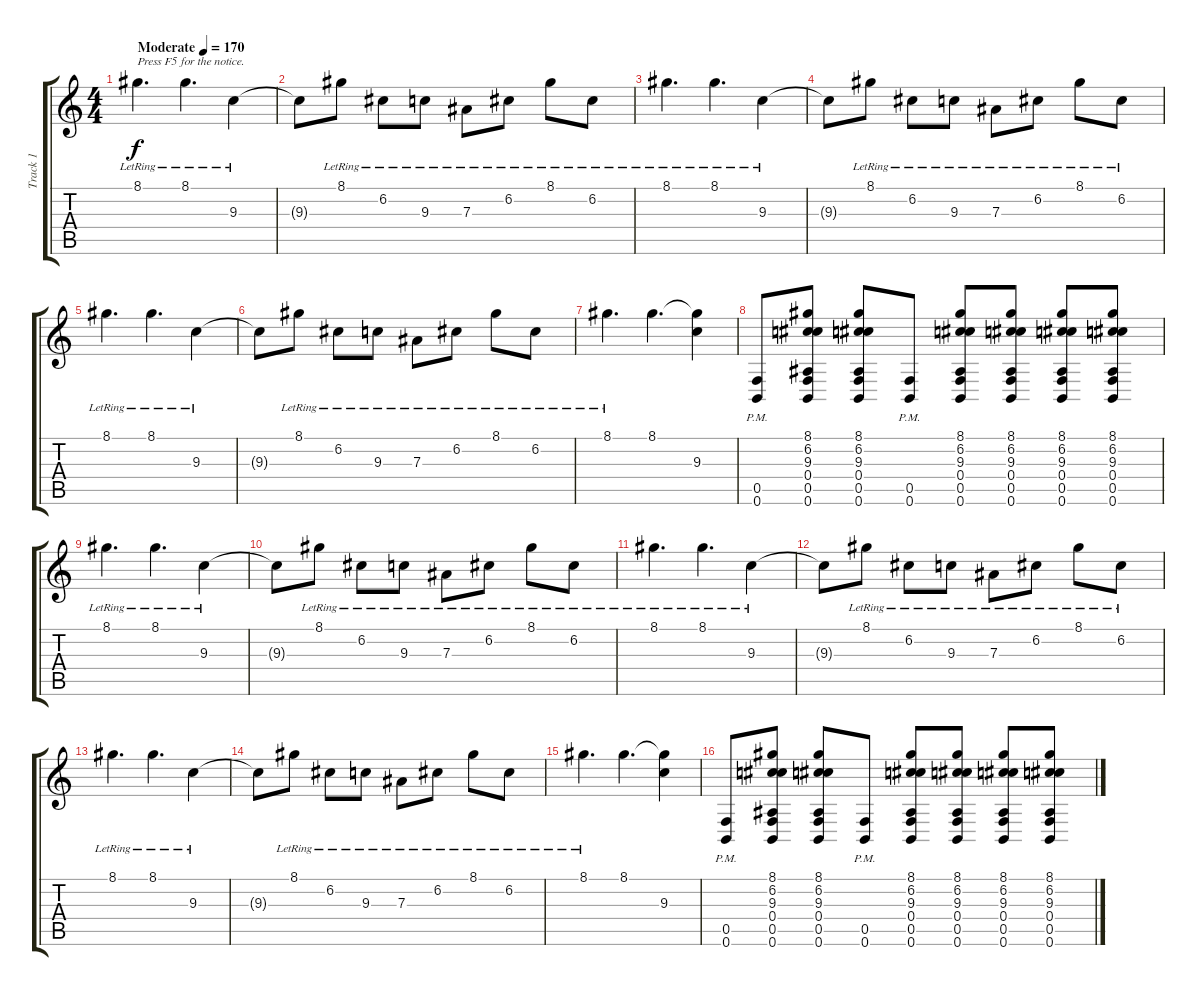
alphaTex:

\track ("Track 1" "Track 1") {instrument distortionguitar}
\staff {score tabs}
\tuning (C4 G3 Eb3 Bb2 F2 B1) {hide}
\ts (4 4)
\tempo (170 "Moderate")
\clef g2
\ks c
8.1{lr}.4{d txt "Press F5 for the notice." dy f instrument distortionguitar} 8.1{lr}.4{d} 9.3{lr}.4 |
9.3{t}.8 8.1{lr}.8 6.2{lr}.8 9.3{lr}.8 7.3{lr}.8 6.2{lr}.8 8.1{lr}.8 6.2{lr}.8 |
8.1{lr}.4{d} 8.1{lr}.4{d} 9.3{lr}.4 |
9.3{t}.8 8.1{lr}.8 6.2{lr}.8 9.3{lr}.8 7.3{lr}.8 6.2{lr}.8 8.1{lr}.8 6.2{lr}.8 |
8.1{lr}.4{d} 8.1{lr}.4{d} 9.3{lr}.4 |
9.3{t}.8 8.1{lr}.8 6.2{lr}.8 9.3{lr}.8 7.3{lr}.8 6.2{lr}.8 8.1{lr}.8 6.2{lr}.8 |
8.1{lr}.4{d} 8.1.4{d} (8.1{t} 9.3).4 |
(0.5{pm} 0.6{pm}).8 (8.1 6.2 9.3 0.4 0.5 0.6).8 (8.1 6.2 9.3 0.4 0.5 0.6).8 (0.5{pm} 0.6{pm}).8 (8.1 6.2 9.3 0.4 0.5 0.6).8 (8.1 6.2 9.3 0.4 0.5 0.6).8 (8.1 6.2 9.3 0.4 0.5 0.6).8 (8.1 6.2 9.3 0.4 0.5 0.6).8 |
8.1{lr}.4{d} 8.1{lr}.4{d} 9.3{lr}.4 |
9.3{t}.8 8.1{lr}.8 6.2{lr}.8 9.3{lr}.8 7.3{lr}.8 6.2{lr}.8 8.1{lr}.8 6.2{lr}.8 |
8.1{lr}.4{d} 8.1{lr}.4{d} 9.3{lr}.4 |
9.3{t}.8 8.1{lr}.8 6.2{lr}.8 9.3{lr}.8 7.3{lr}.8 6.2{lr}.8 8.1{lr}.8 6.2{lr}.8 |
8.1{lr}.4{d} 8.1{lr}.4{d} 9.3{lr}.4 |
9.3{t}.8 8.1{lr}.8 6.2{lr}.8 9.3{lr}.8 7.3{lr}.8 6.2{lr}.8 8.1{lr}.8 6.2{lr}.8 |
8.1{lr}.4{d} 8.1.4{d} (8.1{t} 9.3).4 |
(0.5{pm} 0.6{pm}).8 (8.1 6.2 9.3 0.4 0.5 0.6).8 (8.1 6.2 9.3 0.4 0.5 0.6).8 (0.5{pm} 0.6{pm}).8 (8.1 6.2 9.3 0.4 0.5 0.6).8 (8.1 6.2 9.3 0.4 0.5 0.6).8 (8.1 6.2 9.3 0.4 0.5 0.6).8 (8.1 6.2 9.3 0.4 0.5 0.6).8
